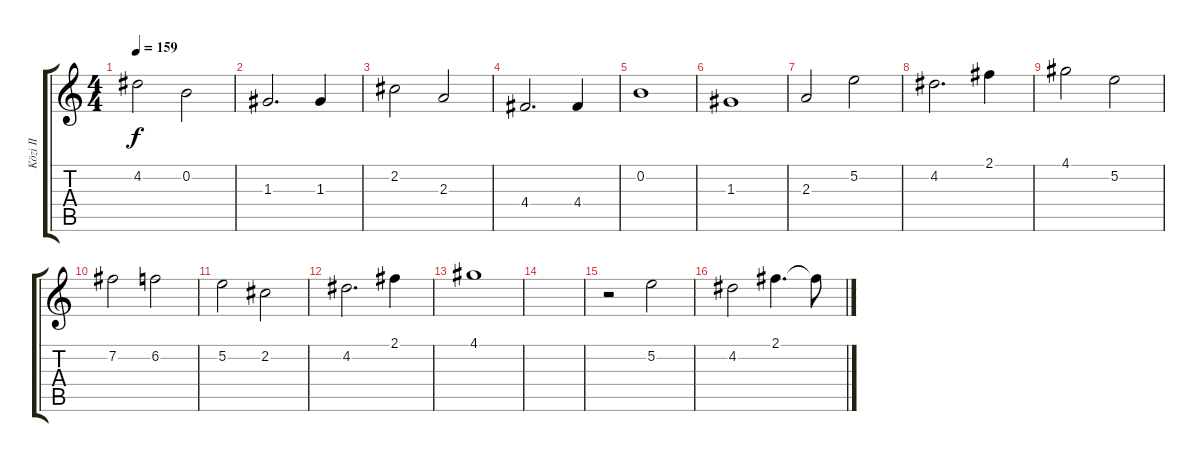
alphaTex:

\track ("Közi II" "Közi II") {instrument acousticguitarsteel}
\staff {score tabs}
\tuning (E4 B3 G3 D3 A2 E2) {hide}
\ts (4 4)
\tempo 159
\clef g2
\ks c
4.2.2{dy f} 0.2.2 |
1.3.2{d} 1.3.4 |
2.2.2 2.3.2 |
4.4.2{d} 4.4.4 |
0.2.1 |
1.3.1 |
2.3.2 5.2.2 |
4.2.2{d} 2.1.4 |
4.1.2 5.2.2 |
7.2.2 6.2.2 |
5.2.2 2.2.2 |
4.2.2{d} 2.1.4 |
4.1.1 |
|
r.2 5.2.2 |
4.2.2 2.1.4{d} 2.1{t}.8
